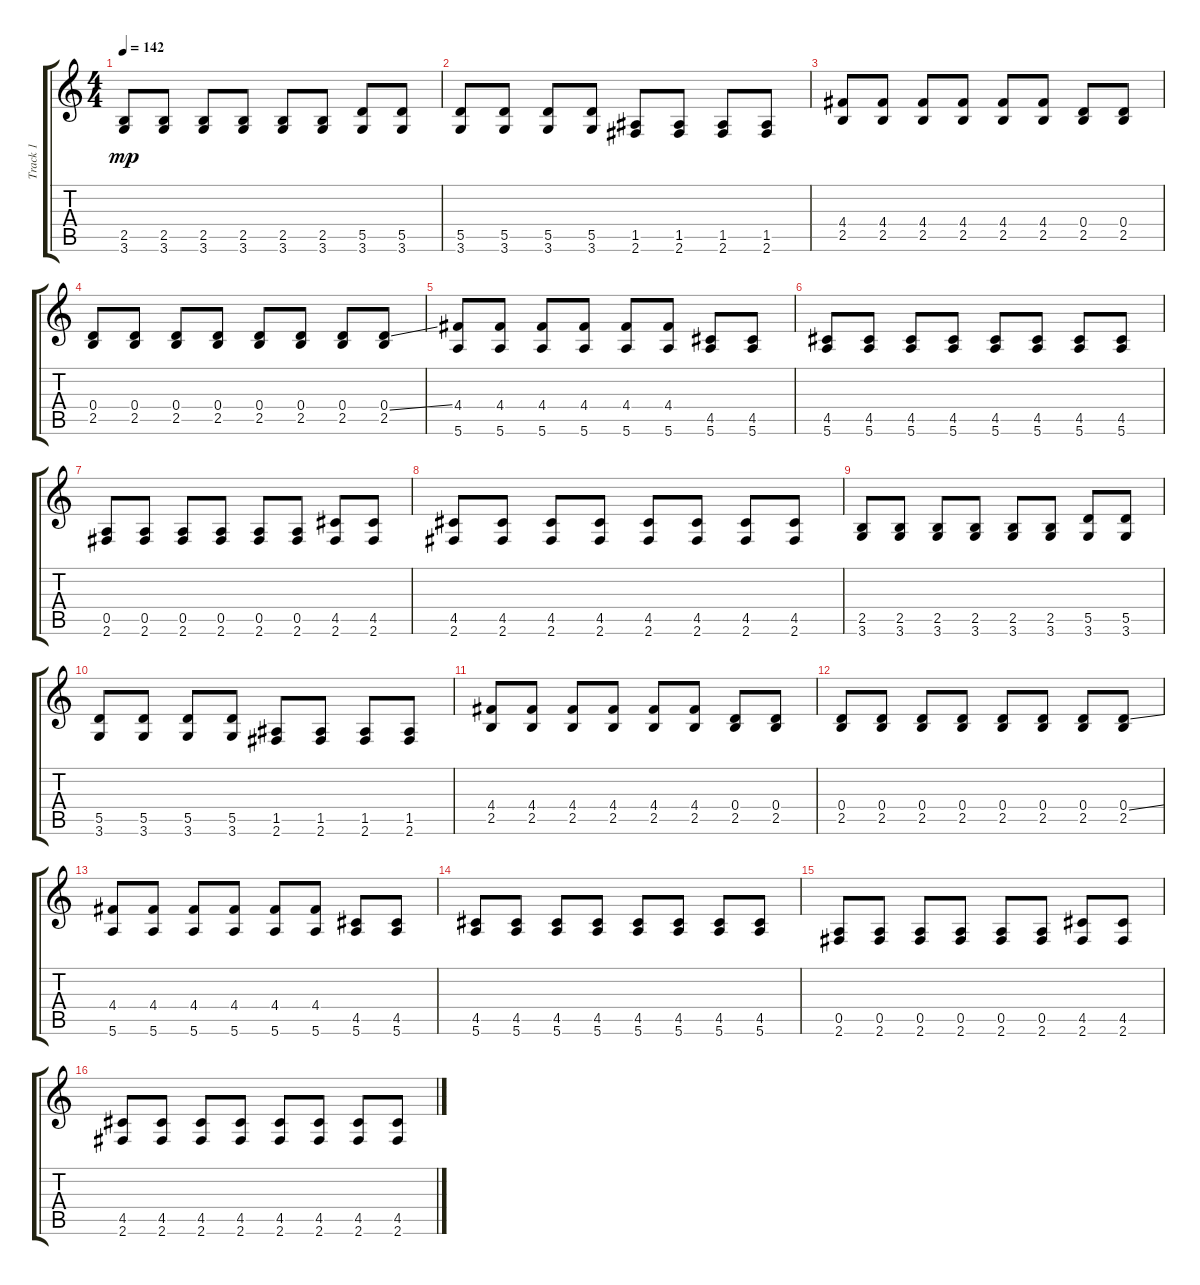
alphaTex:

\track ("Track 1" "Track 1") {instrument overdrivenguitar}
\staff {score tabs}
\tuning (E4 B3 G3 D3 A2 E2) {hide}
\ts (4 4)
\tempo 142
\clef g2
\ks c
(2.5 3.6).8{dy mp} (2.5 3.6).8 (2.5 3.6).8 (2.5 3.6).8 (2.5 3.6).8 (2.5 3.6).8 (5.5 3.6).8 (5.5 3.6).8 |
(5.5 3.6).8 (5.5 3.6).8 (5.5 3.6).8 (5.5 3.6).8 (1.5 2.6).8 (1.5 2.6).8 (1.5 2.6).8 (1.5 2.6).8 |
(4.4 2.5).8 (4.4 2.5).8 (4.4 2.5).8 (4.4 2.5).8 (4.4 2.5).8 (4.4 2.5).8 (0.4 2.5).8 (0.4 2.5).8 |
(0.4 2.5).8 (0.4 2.5).8 (0.4 2.5).8 (0.4 2.5).8 (0.4 2.5).8 (0.4 2.5).8 (0.4 2.5).8 (0.4{ss} 2.5).8 |
(4.4 5.6).8 (4.4 5.6).8 (4.4 5.6).8 (4.4 5.6).8 (4.4 5.6).8 (4.4 5.6).8 (4.5 5.6).8 (4.5 5.6).8 |
(4.5 5.6).8 (4.5 5.6).8 (4.5 5.6).8 (4.5 5.6).8 (4.5 5.6).8 (4.5 5.6).8 (4.5 5.6).8 (4.5 5.6).8 |
(0.5 2.6).8 (0.5 2.6).8 (0.5 2.6).8 (0.5 2.6).8 (0.5 2.6).8 (0.5 2.6).8 (4.5 2.6).8 (4.5 2.6).8 |
(4.5 2.6).8 (4.5 2.6).8 (4.5 2.6).8 (4.5 2.6).8 (4.5 2.6).8 (4.5 2.6).8 (4.5 2.6).8 (4.5 2.6).8 |
(2.5 3.6).8 (2.5 3.6).8 (2.5 3.6).8 (2.5 3.6).8 (2.5 3.6).8 (2.5 3.6).8 (5.5 3.6).8 (5.5 3.6).8 |
(5.5 3.6).8 (5.5 3.6).8 (5.5 3.6).8 (5.5 3.6).8 (1.5 2.6).8 (1.5 2.6).8 (1.5 2.6).8 (1.5 2.6).8 |
(4.4 2.5).8 (4.4 2.5).8 (4.4 2.5).8 (4.4 2.5).8 (4.4 2.5).8 (4.4 2.5).8 (0.4 2.5).8 (0.4 2.5).8 |
(0.4 2.5).8 (0.4 2.5).8 (0.4 2.5).8 (0.4 2.5).8 (0.4 2.5).8 (0.4 2.5).8 (0.4 2.5).8 (0.4{ss} 2.5).8 |
(4.4 5.6).8 (4.4 5.6).8 (4.4 5.6).8 (4.4 5.6).8 (4.4 5.6).8 (4.4 5.6).8 (4.5 5.6).8 (4.5 5.6).8 |
(4.5 5.6).8 (4.5 5.6).8 (4.5 5.6).8 (4.5 5.6).8 (4.5 5.6).8 (4.5 5.6).8 (4.5 5.6).8 (4.5 5.6).8 |
(0.5 2.6).8 (0.5 2.6).8 (0.5 2.6).8 (0.5 2.6).8 (0.5 2.6).8 (0.5 2.6).8 (4.5 2.6).8 (4.5 2.6).8 |
(4.5 2.6).8 (4.5 2.6).8 (4.5 2.6).8 (4.5 2.6).8 (4.5 2.6).8 (4.5 2.6).8 (4.5 2.6).8 (4.5 2.6).8
